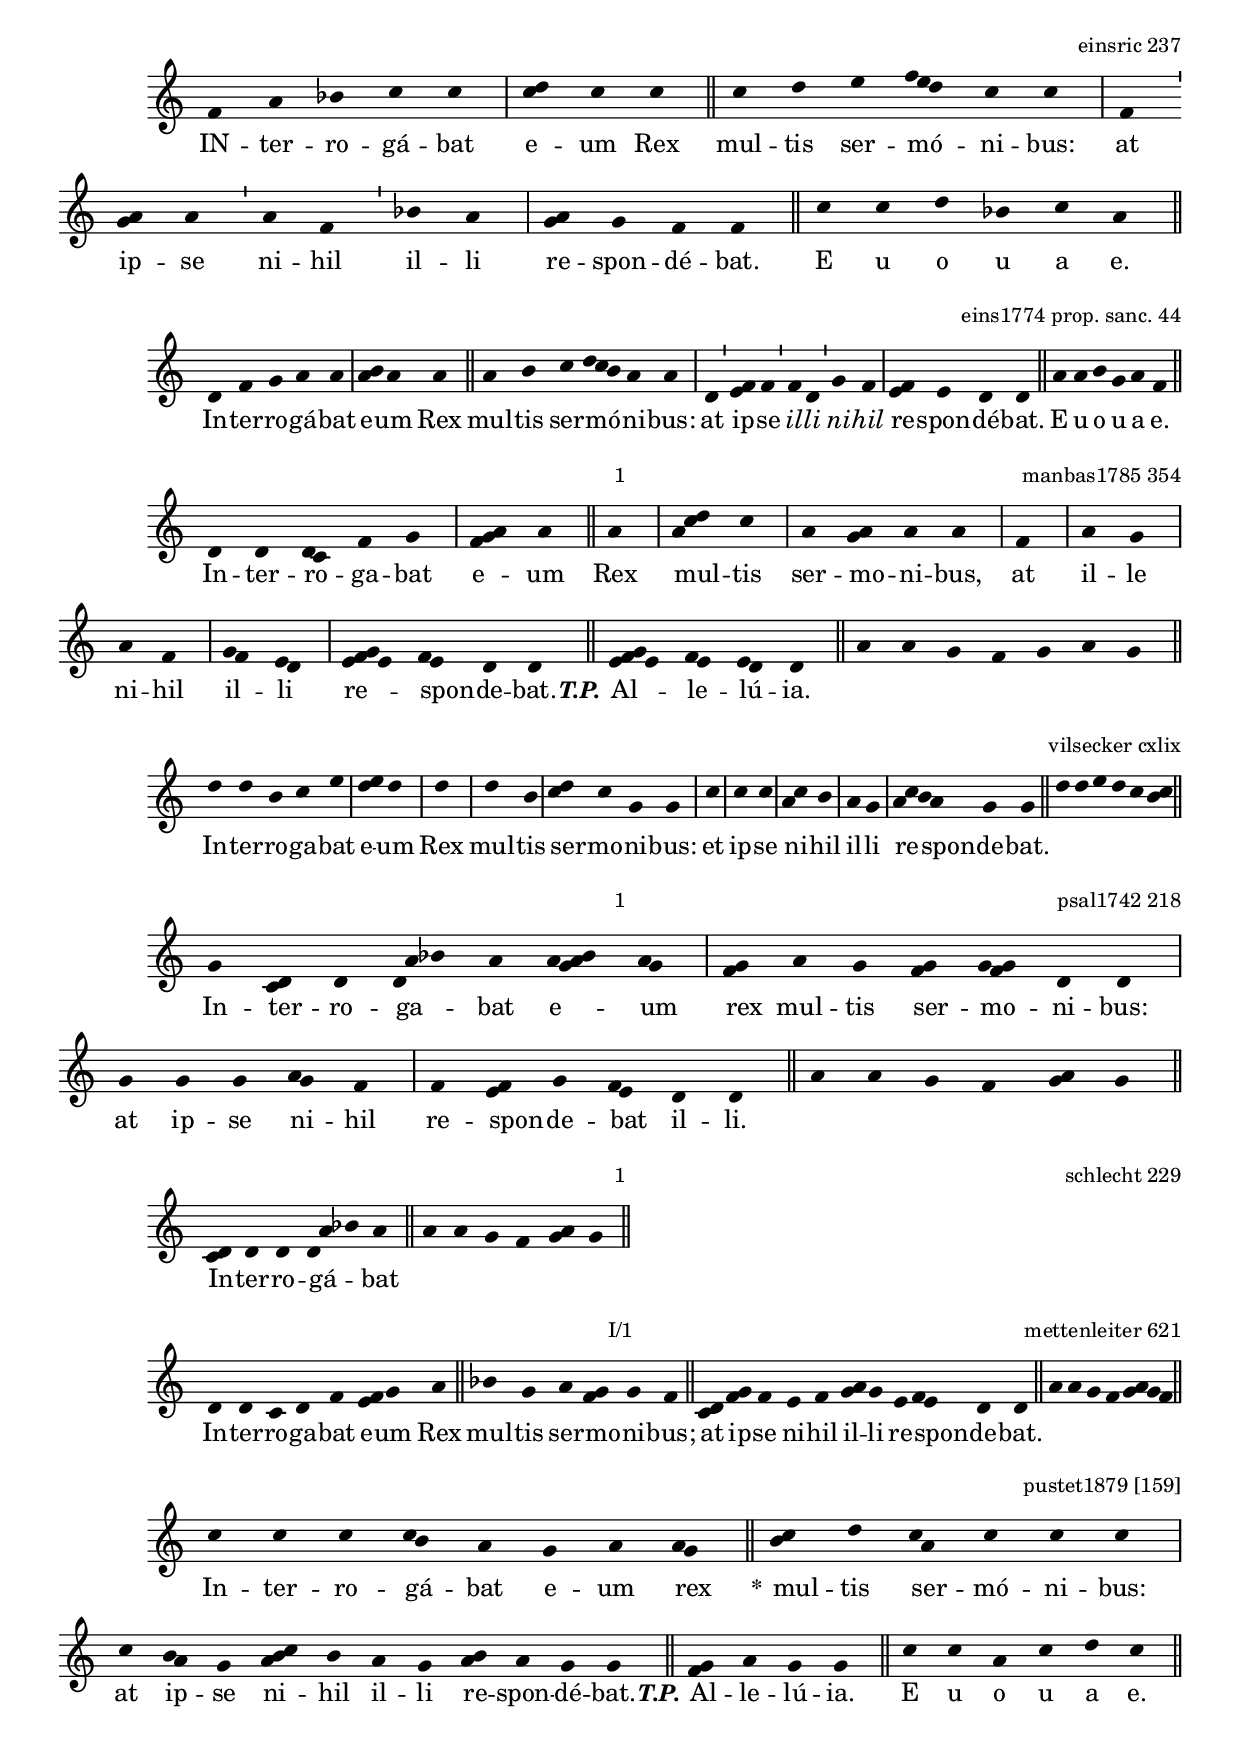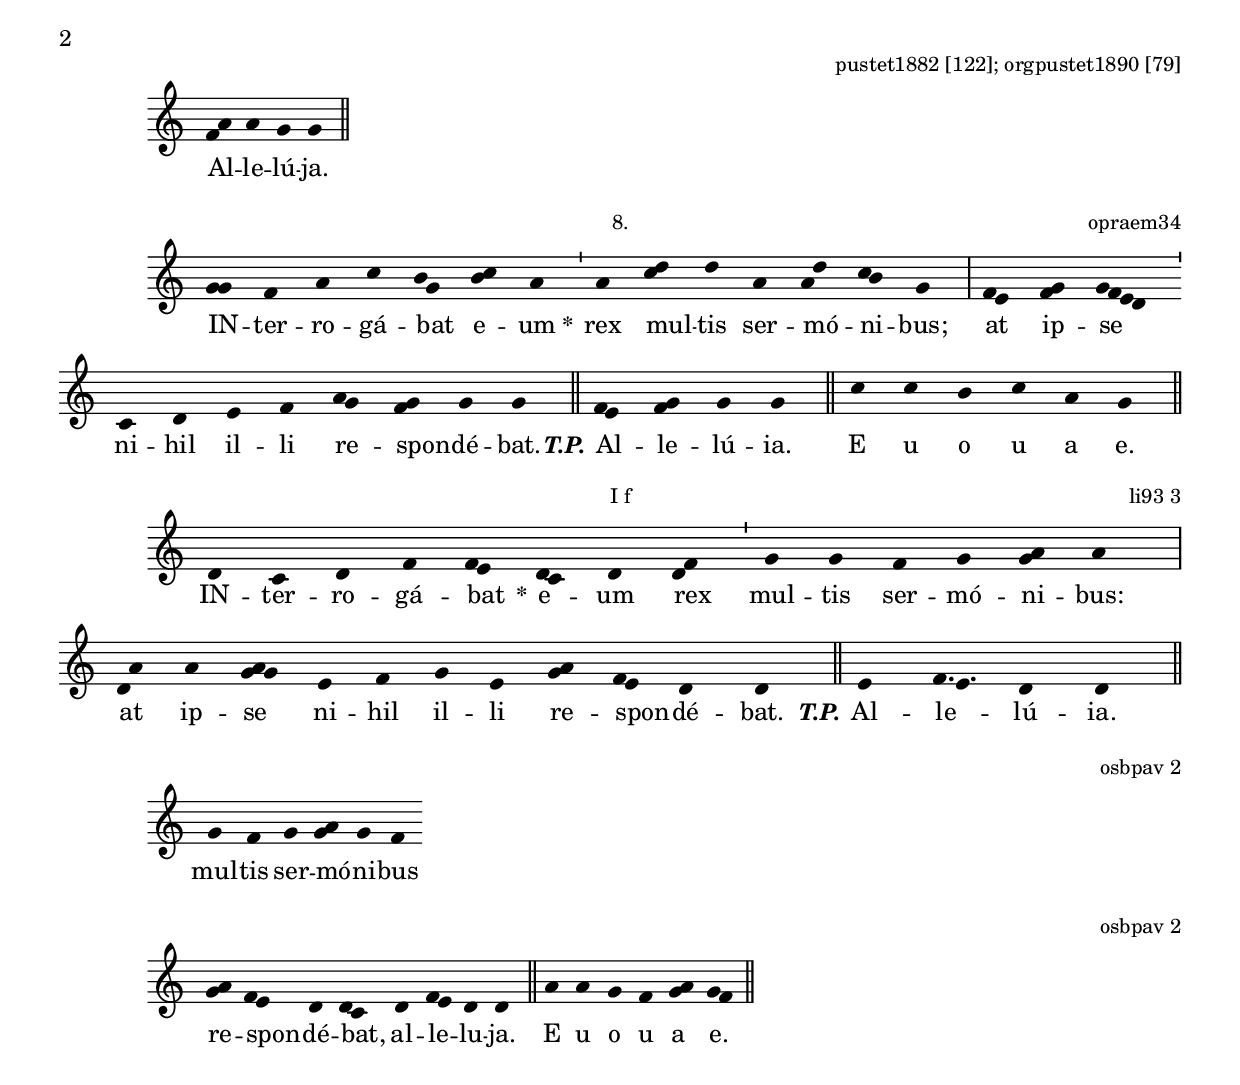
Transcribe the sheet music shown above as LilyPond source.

\version "2.19.32"

\include "../lib/synopsis.ily"

\score {
  \transpose c c' {
    \plainchant
    f4 a bes c' c' \bar "|"
    \melisma { c' d' } c' c' \bar "||"
    c' d' e' \melisma { f' e' d' } c' c' \bar "|"
    f \bar "'" \melisma { g a } a \bar "'" a f \bar "'" bes a \bar "|"
    \melisma { g a } g f f \bar "||"
    c' c' d' bes c' a \bar "||"
  }
  \addlyrics {
    IN -- ter -- ro -- gá -- bat e -- um Rex
    mul -- tis ser -- mó -- ni -- bus:
    at ip -- se ni -- hil il -- li re -- spon -- dé -- bat.
    E u o u a e.
  }
  \header {
    fontes = "einsric 237"
  }
}

\score {
  \transpose c c' {
    \plainchant
    d4 f g a a \bar "|"
    \melisma { a b } a a \bar "||"
    a b c' \melisma { d' c' b } a a \bar "|"
    d \bar "'" \melisma { e f } f \bar "'" f d \bar "'" g f \bar "|"
    \melisma { e f } e d d \bar "||"
    a a b g a f \bar "||"
  }
  \addlyrics {
    In -- ter -- ro -- gá -- bat e -- um Rex
    mul -- tis ser -- mó -- ni -- bus:
    at ip -- se \lyrit il -- li ni -- hil \lyrrev re -- spon -- dé -- bat.
    E u o u a e.
  }
  \header {
    fontes = "eins1774 prop. sanc. 44"
  }
}

\score {
  \transpose c c' {
    \plainchant
    d4 d \melisma { d c } f g \bar "|" \melisma { f g a } a \bar "||"
    a \bar "|" \melisma { a c' d' } c' \bar "|" a \melisma { g a } a a \bar "|"
    f \bar "|" a g \bar "|" a f \bar "|" \melisma { g f } \melisma { e d } \bar "|" \melisma { e f g e } \melisma { f e } d d \bar "||"
    \melisma { e f g e } \melisma { f e } \melisma { e d } d \bar "||"

    a a g f g a g \bar "||"
  }
  \addlyrics {
    In -- ter -- ro -- ga -- bat e -- um
    Rex mul -- tis ser -- mo -- ni -- bus,
    at il -- le ni -- hil il -- li re -- spon -- de -- bat.
    \set stanza = \markup{\italic{T.P.}} Al -- le -- lú -- ia.
  }
  \header {
    annotation = "1"
    fontes = "manbas1785 354"
  }
}

\score {
  \transpose c c' {
    \plainchant
    d'4 d' b c' e' \bar "|" \melisma { d' e' } d' \bar "|" d' \bar "|"
    d' b \bar "|" \melisma { c' d' } c' g g \bar "|"
    c' \bar "|" c' c' \bar "|" \melisma { a c' } b \bar "|" a g \bar "|" \melisma { a c' } \melisma { b a } g g \bar "||"
    d' d' e' d' c' \melisma { b c' } \bar "||"
  }
  \addlyrics {
    In -- ter -- ro -- ga -- bat e -- um Rex
    mul -- tis ser -- mo -- ni -- bus:
    et ip -- se ni -- hil il -- li re -- spon -- de -- bat.
  }
  \header {
    fontes = "vilsecker cxlix"
  }
}

\score {
  \transpose c c' {
    \plainchant
    g4 \melisma { c d } d \melisma { d a bes } a \melisma { a g a b } \melisma { a g } \bar "|"
    \melisma { f g } a g \melisma { f g } \melisma { g f g } d d \bar "|"
    g g g \melisma { a g } f \bar "|" f \melisma { e f } g \melisma { f e } d d \bar "||"
    a a g f \melisma { g a } g \bar "||"
  }
  \addlyrics {
    In -- ter -- ro -- ga -- bat e -- um
    rex mul -- tis ser -- mo -- ni -- bus:
    at ip -- se ni -- hil re -- spon -- de -- bat il -- li.
  }
  \header {
    annotation = "1"
    fontes = "psal1742 218"
  }
}

\score {
  \transpose c c' {
    \plainchant
    \melisma { c4 d } d d \melisma { d a bes } a \bar "||"

    a a g f \melisma { g a } g \bar "||"
  }
  \addlyrics {
    In -- ter -- ro -- gá -- bat
  }
  \header {
    annotation = "1"
    fontes = "schlecht 229"
  }
}

\score {
  \transpose c c' {
    \plainchant
    % \clef "soprano"
    d4 d c d f \melisma { e f } g a \bar "||"
    bes g a \melisma { f g } g f \bar "||"
    \melisma { c d } \melisma { f g } f e f \melisma { g a } g e \melisma { f e } d d \bar "||"

    a a g f \melisma { g a } \melisma { g f } \bar "||"
  }
  \addlyrics {
    In -- ter -- ro -- ga -- bat e -- um Rex
    mul -- tis ser -- mo -- ni -- bus;
    at ip -- se ni -- hil il -- li re -- spon -- de -- bat.
  }
  \header {
    annotation = "I/1"
    fontes = "mettenleiter 621"
  }
}

\score {
  \transpose c c' {
    \plainchant
    c'4 c' c' \melisma { c' b } a g a \melisma { a g } \bar "||"
    \melisma { b c' } d' \melisma { c' a } c' c' c' \bar "|"
    c' \melisma { b a } g \melisma { a b c' } b a g \melisma { a b } a g g \bar "||"
    \melisma { f g } a g g \bar "||"
    c' c' a c' d' c' \bar "||"
  }
  \addlyrics {
    In -- ter -- ro -- gá -- bat e -- um rex \set stanza = \markup{"*"}
    mul -- tis ser -- mó -- ni -- bus:
    at ip -- se ni -- hil il -- li re -- spon -- dé -- bat.
    \set stanza = \markup{\italic{T.P.}} Al -- le -- lú -- ia.
    E u o u a e.
  }
  \header {
    fontes = "pustet1879 [159]"
  }
}

\score {
  \transpose c c' {
    \plainchant
    \melisma { f a } a g g \bar "||"
  }
  \addlyrics {
    Al -- le -- lú -- ja.
  }
  \header {
    fontes = "pustet1882 [122]; orgpustet1890 [79]"
  }
}

\score {
  \transpose c c' {
    \plainchant
    \melisma { g4 g } f a c' \melisma { b g } \bar "" \melisma { b c' } a \bar "'"
    a \bar "" \melisma { c' d' } d' \bar "" a \melisma { a d' } \melisma { c' b } g \bar "|"
    \melisma { f e } \bar "" \melisma { f g } \melisma { g f e d } \bar "'"
    c d \bar "" e f \bar "" \melisma { a g } \melisma { f g } g g \bar "||"
    \melisma { f e } \melisma { f g } g g \bar "||"
    c' \bar "" c' \bar "" b \bar "" c' \bar "" a \bar "" g \bar "||"
  }
  \addlyrics {
    IN -- ter -- ro -- gá -- bat e -- um \set stanza = \markup{"*"}
    rex mul -- tis ser -- mó -- ni -- bus;
    at ip -- se ni -- hil il -- li re -- spon -- dé -- bat.
    \set stanza = \markup{\italic{T.P.}} Al -- le -- lú -- ia.
    E u o u a e.
  }
  \header {
    annotation = "8."
    mode = "8"
    office-part = "antiphona"
    fontes = "opraem34"
  }
}

\score {
  \transpose c c' {
    \plainchant
    d4 c d f \melisma { f e }
    \melisma { d c } d \melisma { d f } \bar "'"
    g g f g \melisma { g a } a4. \bar "|"
    \melisma { d4 a } a \melisma { g a g } e f g e \melisma { g a } \melisma { f e } d4. d4. \bar "||"
    e \melisma { f e } d4. d4. \bar "||"
  }
  \addlyrics {
    IN -- ter -- ro -- gá -- bat \set stanza = \markup{"*"}
    e -- um rex
    mul -- tis ser -- mó -- ni -- bus:
    at ip -- se ni -- hil il -- li re -- spon -- dé -- bat.
    \set stanza = \markup{\italic{T.P.}} Al -- le -- lú -- ia.
    E u o u a e.
  }
  \header {
    fontes = "li93 3"
    annotation = "I f"
  }
}

\score {
  \transpose c c' {
    \plainchant
    g4 f g \melisma { g a } g f
  }
  \addlyrics {
    mul -- tis ser -- mó -- ni -- bus
  }
  \header {
    fontes = "osbpav 2"
  }
}

\score {
  \transpose c c' {
    \plainchant
    \melisma { g4 a } \melisma { f e } d \melisma { d c } d \melisma { f e } d d \bar "||"
    a a g f \melisma { g a } \melisma { g f } \bar "||"
  }
  \addlyrics {
    re -- spon -- dé -- bat, al -- le -- lu -- ja.
    E u o u a e.
  }
  \header {
    fontes = "osbpav 2"
  }
}

%{
\score {
  \transpose c c' {
    \plainchant

  }
  \addlyrics {

  }
  \header {
    fontes = ""
  }
}
%}